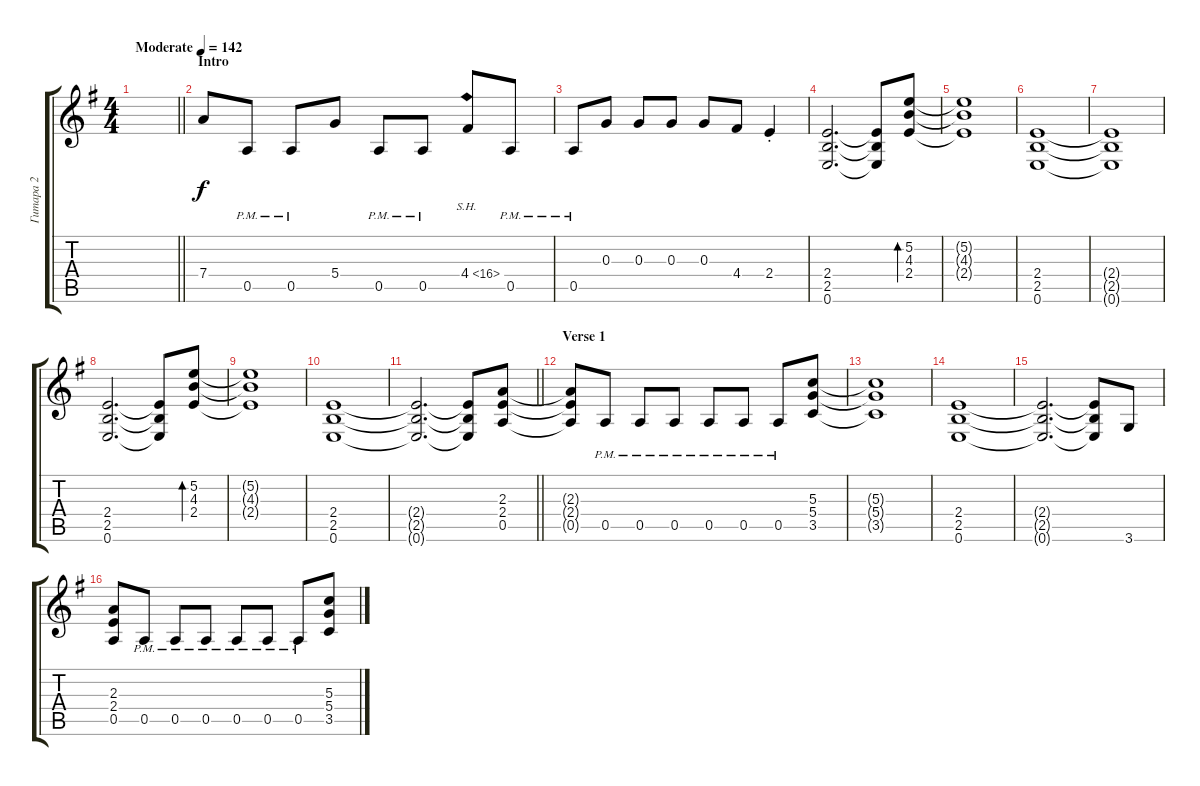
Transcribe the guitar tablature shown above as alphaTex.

\track ("Гитара 2" "Гитара 2") {instrument distortionguitar}
\staff {score tabs}
\tuning (E4 B3 G3 D3 A2 E2) {hide}
\ts (4 4)
\tempo (142 "Moderate")
\clef g2
\barLineRight lightlight
\ks eminor
|
\section ("" "Intro")
7.4.8 0.5{pm}.8 0.5{pm}.8 5.4.8 0.5{pm}.8 0.5{pm}.8 4.4{sh 12}.8 0.5{pm}.8 |
0.5{pm}.8 0.3.8 0.3.8 0.3.8 0.3.8 4.4.8 2.4{st}.4 |
(2.4 2.5 0.6).2{d} (2.4{t} 2.5{t} 0.6{t}).8 (5.2 4.3 2.4).8{bd 240} |
(5.2{t} 4.3{t} 2.4{t}).1 |
(2.4 2.5 0.6).1 |
(2.4{t} 2.5{t} 0.6{t}).1 |
(2.4 2.5 0.6).2{d} (2.4{t} 2.5{t} 0.6{t}).8 (5.2 4.3 2.4).8{bd 240} |
(5.2{t} 4.3{t} 2.4{t}).1 |
(2.4 2.5 0.6).1 |
\barLineRight lightlight
(2.4{t} 2.5{t} 0.6{t}).2{d} (2.4{t} 2.5{t} 0.6{t}).8 (2.3 2.4 0.5).8 |
\section ("" "Verse 1")
(2.3{t} 2.4{t} 0.5{t}).8 0.5{pm}.8 0.5{pm}.8 0.5{pm}.8 0.5{pm}.8 0.5{pm}.8 0.5{pm}.8 (5.3 5.4 3.5).8 |
(5.3{t} 5.4{t} 3.5{t}).1 |
(2.4 2.5 0.6).1 |
(2.4{t} 2.5{t} 0.6{t}).2{d} (2.4{t} 2.5{t} 0.6{t}).8 3.6.8 |
(2.3 2.4 0.5).8 0.5{pm}.8 0.5{pm}.8 0.5{pm}.8 0.5{pm}.8 0.5{pm}.8 0.5{pm}.8 (5.3 5.4 3.5).8
